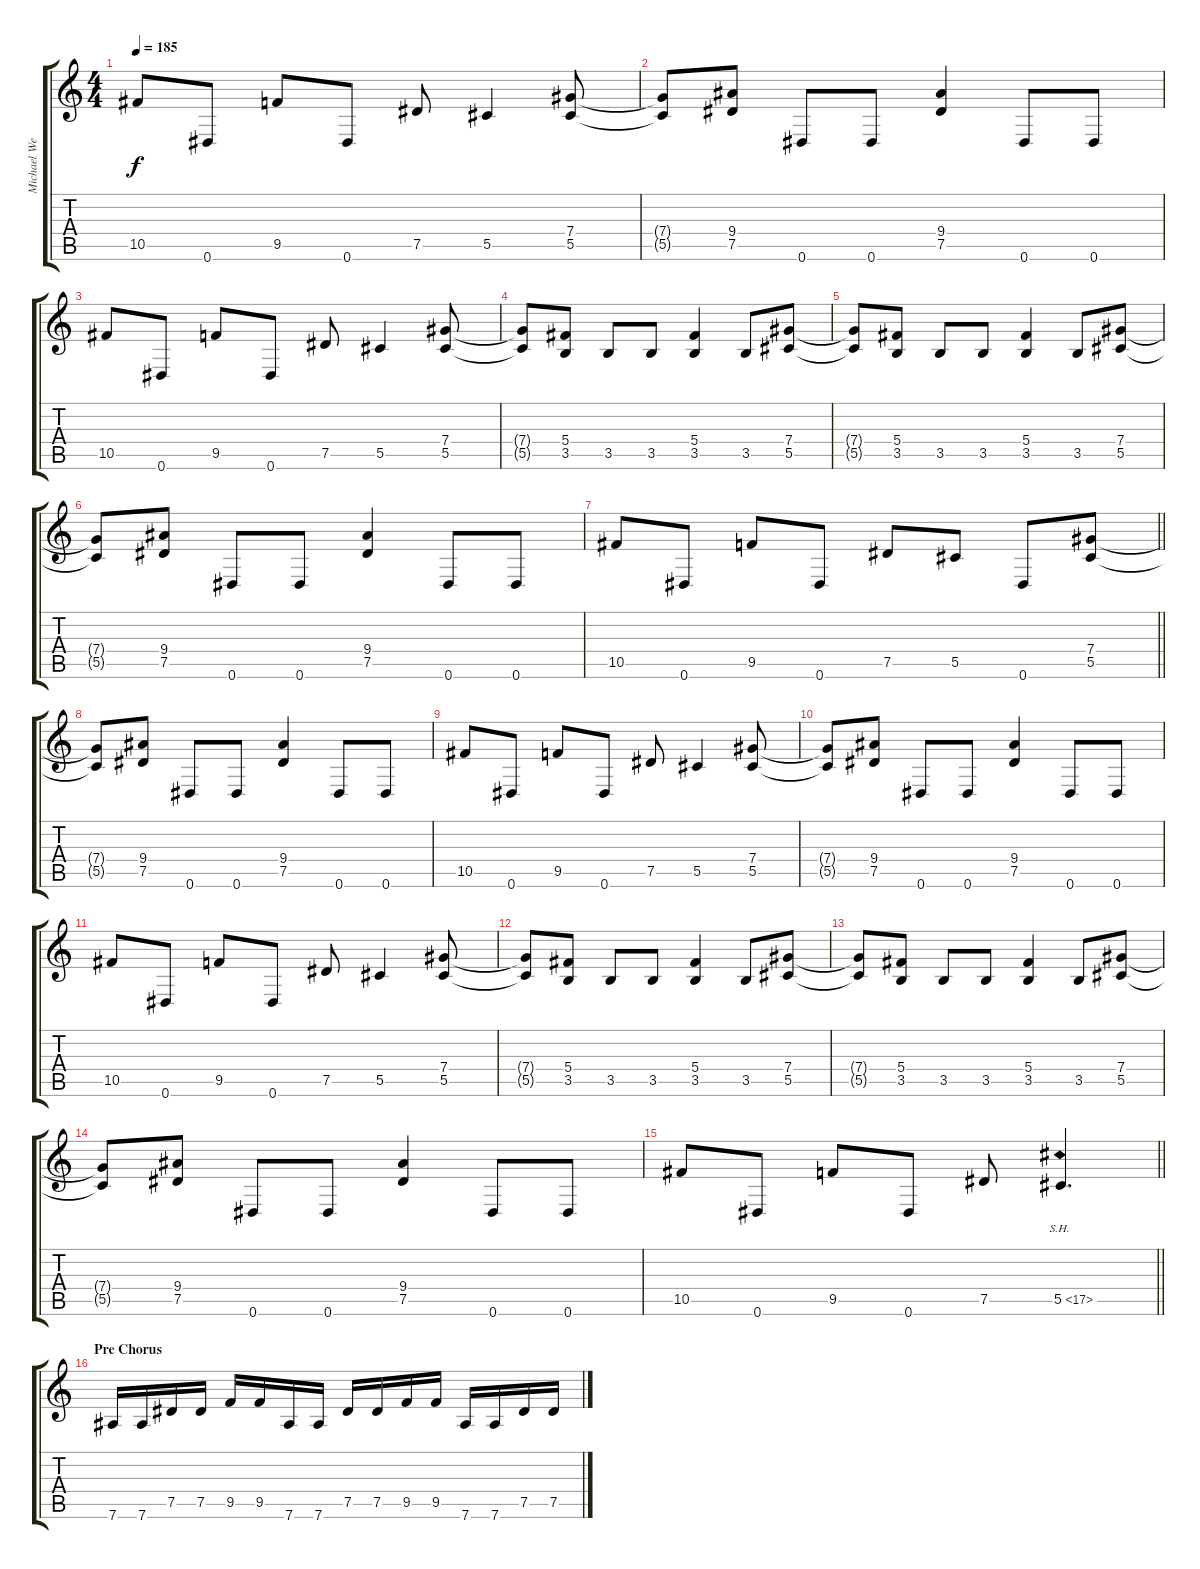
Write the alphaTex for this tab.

\track ("Michael Weikath" "Michael We") {instrument distortionguitar}
\staff {score tabs}
\tuning (Eb4 Bb3 Gb3 Db3 Ab2 Eb2) {hide}
\ts (4 4)
\tempo 185
\clef g2
\ks c
10.5.8{dy f} 0.6.8 9.5.8 0.6.8 7.5.8 5.5.4 (7.4 5.5).8 |
(7.4{t} 5.5{t}).8 (9.4 7.5).8 0.6.8 0.6.8 (9.4 7.5).4 0.6.8 0.6.8 |
10.5.8 0.6.8 9.5.8 0.6.8 7.5.8 5.5.4 (7.4 5.5).8 |
(7.4{t} 5.5{t}).8 (5.4 3.5).8 3.5.8 3.5.8 (5.4 3.5).4 3.5.8 (7.4 5.5).8 |
(7.4{t} 5.5{t}).8 (5.4 3.5).8 3.5.8 3.5.8 (5.4 3.5).4 3.5.8 (7.4 5.5).8 |
(7.4{t} 5.5{t}).8 (9.4 7.5).8 0.6.8 0.6.8 (9.4 7.5).4 0.6.8 0.6.8 |
\barLineRight lightlight
10.5.8 0.6.8 9.5.8 0.6.8 7.5.8 5.5.8 0.6.8 (7.4 5.5).8 |
(7.4{t} 5.5{t}).8 (9.4 7.5).8 0.6.8 0.6.8 (9.4 7.5).4 0.6.8 0.6.8 |
10.5.8 0.6.8 9.5.8 0.6.8 7.5.8 5.5.4 (7.4 5.5).8 |
(7.4{t} 5.5{t}).8 (9.4 7.5).8 0.6.8 0.6.8 (9.4 7.5).4 0.6.8 0.6.8 |
10.5.8 0.6.8 9.5.8 0.6.8 7.5.8 5.5.4 (7.4 5.5).8 |
(7.4{t} 5.5{t}).8 (5.4 3.5).8 3.5.8 3.5.8 (5.4 3.5).4 3.5.8 (7.4 5.5).8 |
(7.4{t} 5.5{t}).8 (5.4 3.5).8 3.5.8 3.5.8 (5.4 3.5).4 3.5.8 (7.4 5.5).8 |
(7.4{t} 5.5{t}).8 (9.4 7.5).8 0.6.8 0.6.8 (9.4 7.5).4 0.6.8 0.6.8 |
\barLineRight lightlight
10.5.8 0.6.8 9.5.8 0.6.8 7.5.8 5.5{sh 12}.4{d} |
\section ("" "Pre Chorus")
7.6.16 7.6.16 7.5.16 7.5.16 9.5.16 9.5.16 7.6.16 7.6.16 7.5.16 7.5.16 9.5.16 9.5.16 7.6.16 7.6.16 7.5.16 7.5.16
